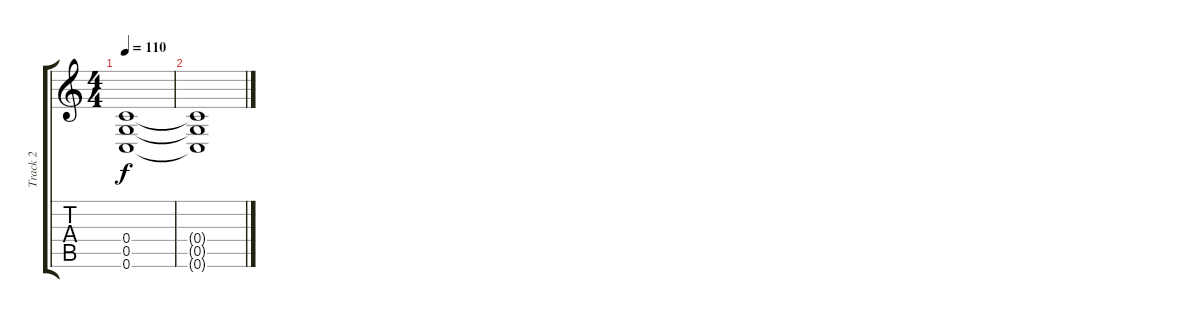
\track ("Track 2" "Track 2") {instrument distortionguitar}
\staff {score tabs}
\tuning (D4 A3 F3 C3 G2 C2) {hide}
\ts (4 4)
\tempo 110
\clef g2
\ks c
(0.4{t} 0.5{t} 0.6{t}).1{dy f volume 0} |
(0.4{t} 0.5{t} 0.6{t}).1
